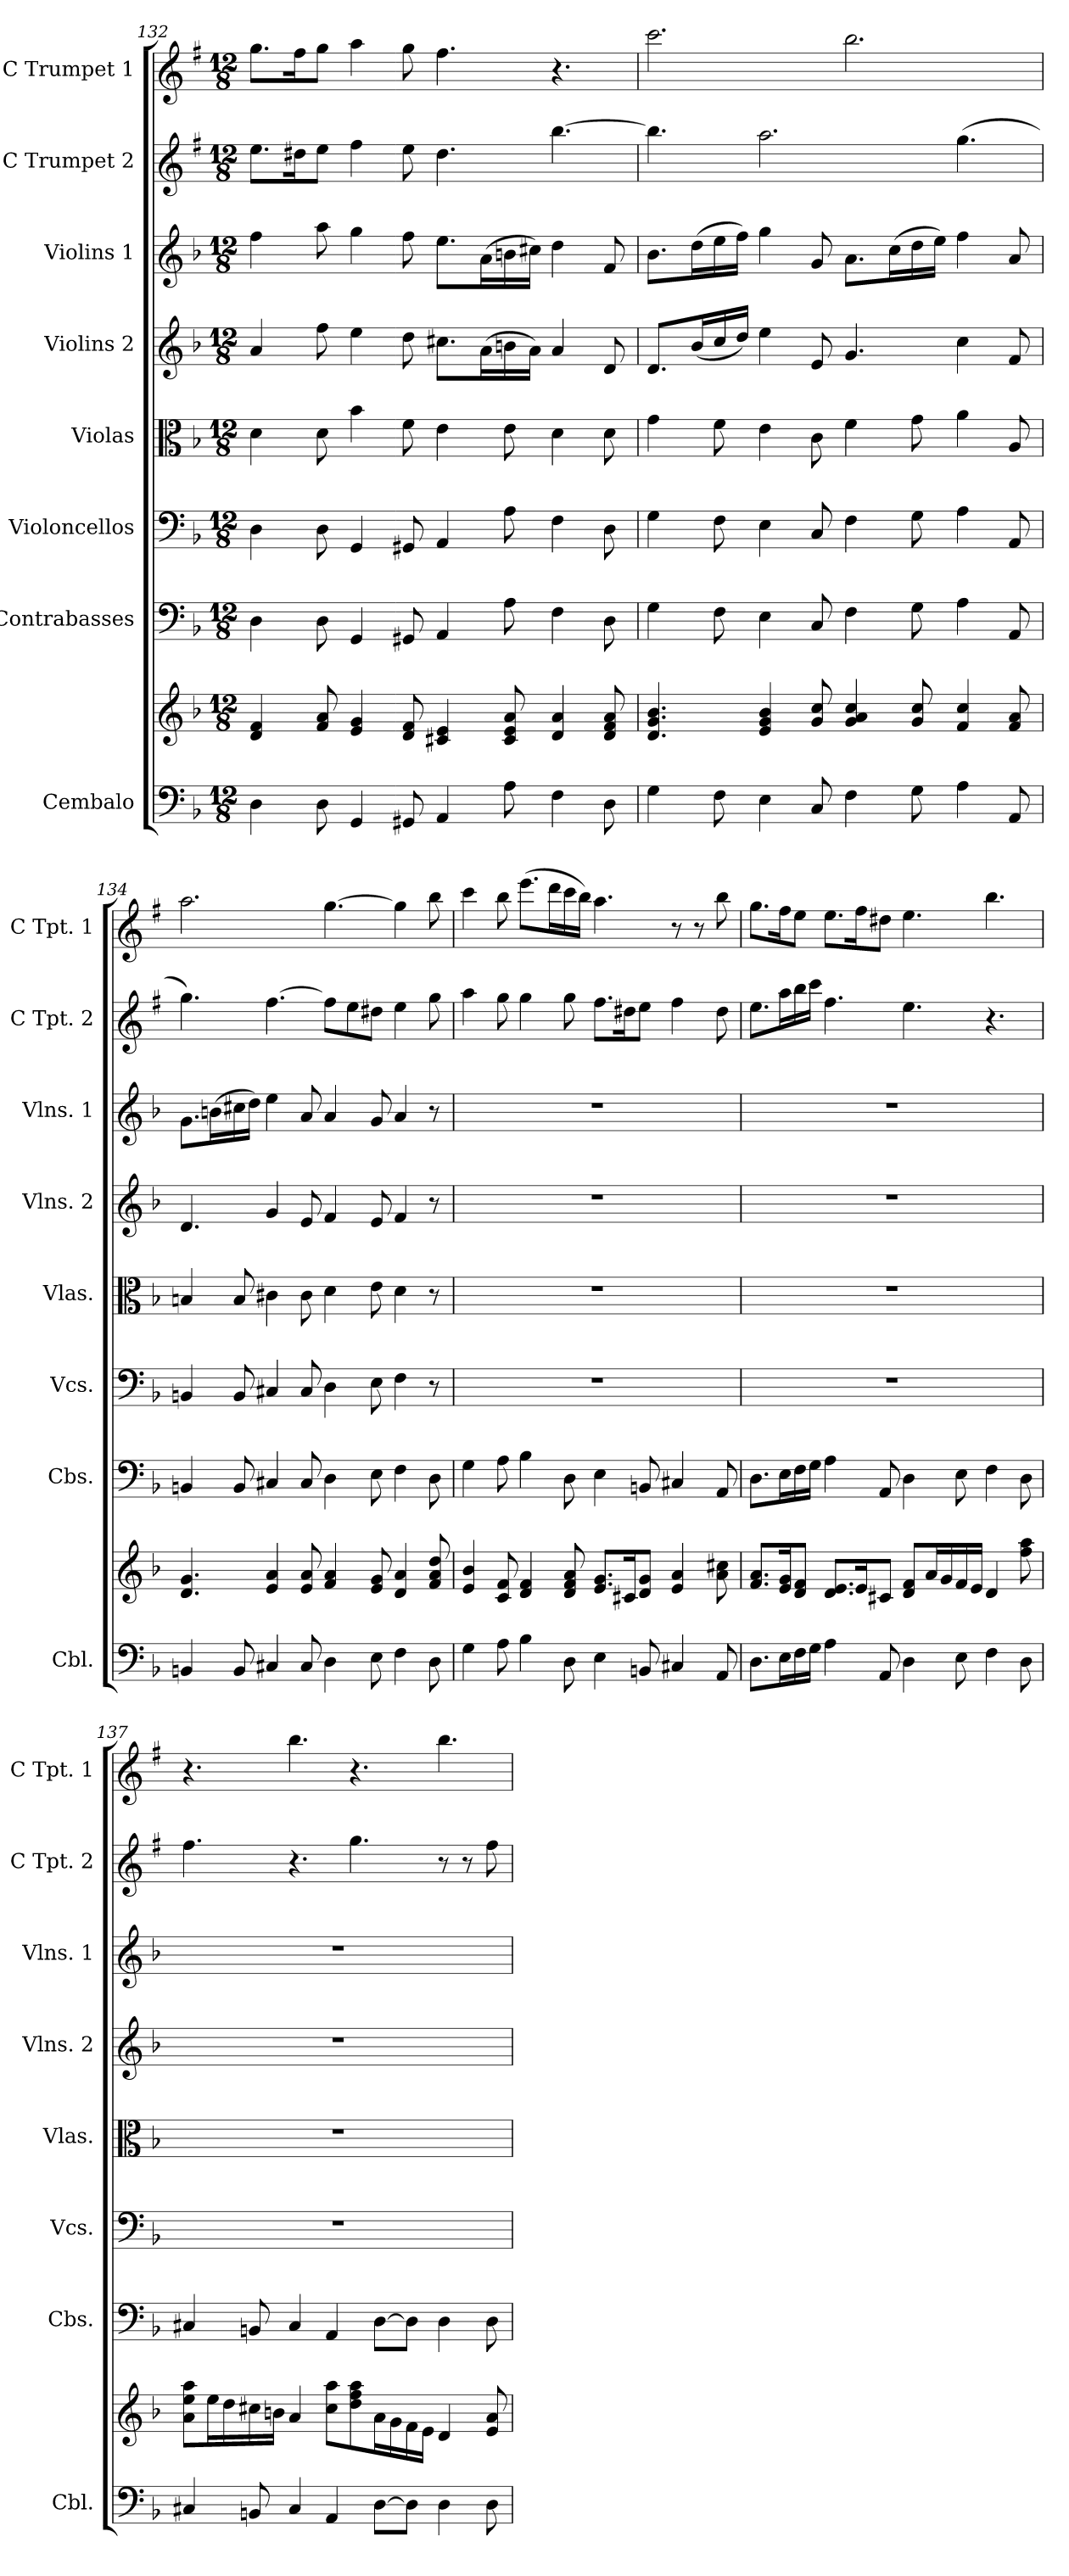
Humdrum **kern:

**kern	**kern	**kern	**kern	**kern	**kern	**kern	**kern	**kern
*part8	*part8	*part7	*part6	*part5	*part4	*part3	*part2	*part1
*staff9	*staff8	*staff7	*staff6	*staff5	*staff4	*staff3	*staff2	*staff1
*I"Cembalo	*	*I"Contrabasses	*I"Violoncellos	*I"Violas	*I"Violins 2	*I"Violins 1	*I"C Trumpet 2	*I"C Trumpet 1
*I'Cbl.	*	*I'Cbs.	*I'Vcs.	*I'Vlas.	*I'Vlns. 2	*I'Vlns. 1	*I'C Tpt. 2	*I'C Tpt. 1
*clefF4	*clefG2	*clefF4	*clefF4	*clefC3	*clefG2	*clefG2	*clefG2	*clefG2
*	*	*	*	*	*	*	*ITrd1c2	*ITrd1c2
*k[b-]	*k[b-]	*k[b-]	*k[b-]	*k[b-]	*k[b-]	*k[b-]	*k[b-]	*k[b-]
*M12/8	*M12/8	*M12/8	*M12/8	*M12/8	*M12/8	*M12/8	*M12/8	*M12/8
=132	=132	=132	=132	=132	=132	=132	=132	=132
4D\	4d/ 4f/	4D\	4D\	4d\	4a/	4ff\	8.dd\L	8.ff\L
.	.	.	.	.	.	.	16cc#X\K	16ee\K
8D\	8f/ 8a/	8D\	8D\	8d\	8ff\	8aa\	8dd\J	8ff\J
4GG/	4e/ 4g/	4GG/	4GG/	4b-\	4ee\	4gg\	4ee\	4gg\
8GG#X/	8d/ 8f/	8GG#X/	8GG#X/	8f\	8dd\	8ff\	8dd\	8ff\
4AA/	4c#X/ 4e/	4AA/	4AA/	4e\	8.cc#X\L	8.ee\L	4.cc#\	4.ee\
.	.	.	.	.	(<16a\L	(>16a\L	.	.
8A\	8c#/ 8e/ 8a/	8A\	8A\	8e\	16bn\	16bn\	.	.
.	.	.	.	.	16a\JJ)	16cc#X\JJ)	.	.
4F\	4d/ 4a/	4F\	4F\	4d\	4a/	4dd\	[4.aa\	4.r
8D\	8d/ 8f/ 8a/	8D\	8D\	8d\	8d/	8f/	.	.
!!LO:PB:g=z
=133	=133	=133	=133	=133	=133	=133	=133	=133
4G\	4.d/ 4.g/ 4.b-/	4G\	4G\	4g\	8.d/L	8.b-\L	4.aa\]	2.bb-\
.	.	.	.	.	(<16b-/L	(>16dd\L	.	.
8F\	.	8F\	8F\	8f\	16cc/	16ee\	.	.
.	.	.	.	.	16dd/JJ)	16ff\JJ)	.	.
4E\	4e/ 4g/ 4b-/	4E\	4E\	4e\	4ee\	4gg\	2.gg\	.
8C/	8g/ 8cc/	8C/	8C/	8c\	8e/	8g/	.	.
4F\	4g/ 4a/ 4cc/	4F\	4F\	4f\	4.g/	8.a\L	.	2.aa\
.	.	.	.	.	.	(>16cc\L	.	.
8G\	8g/ 8cc/	8G\	8G\	8g\	.	16dd\	.	.
.	.	.	.	.	.	16ee\JJ)	.	.
4A\	4f/ 4cc/	4A\	4A\	4a\	4cc\	4ff\	(>4.ff\	.
8AA/	8f/ 8a/	8AA/	8AA/	8A/	8f/	8a/	.	.
=134	=134	=134	=134	=134	=134	=134	=134	=134
4BBn/	4.d/ 4.g/	4BBn/	4BBn/	4Bn/	4.d/	8.g\L	4.ff\)	2.gg\
.	.	.	.	.	.	(>16bn\L	.	.
8BB/	.	8BB/	8BB/	8B/	.	16cc#X\	.	.
.	.	.	.	.	.	16dd\JJ)	.	.
4C#X/	4e/ 4a/	4C#X/	4C#X/	4c#X\	4g/	4ee\	[4.ee\	.
8C#/	8e/ 8a/	8C#/	8C#/	8c#\	8e/	8a/	.	.
4D\	4f/ 4a/	4D\	4D\	4d\	4f/	4a/	8ee\L]	[4.ff\
.	.	.	.	.	.	.	8dd\	.
8E\	8e/ 8g/	8E\	8E\	8e\	8e/	8g/	8cc#X\J	.
4F\	4d/ 4a/	4F\	4F\	4d\	4f/	4a/	4dd\	4ff\]
8D\	8f/ 8a/ 8dd/	8D\	8r	8r	8r	8r	8ff\	8aa\
!!LO:PB:g=z
=135	=135	=135	=135	=135	=135	=135	=135	=135
4G\	4e/ 4b-/	4G\	1.r	1.r	1.r	1.r	4gg\	4bb-\
8A\	8c/ 8f/	8A\	.	.	.	.	8ff\	8aa\
4B-\	4d/ 4f/	4B-\	.	.	.	.	4ff\	(>8.ddd\L
.	.	.	.	.	.	.	.	16ccc\L
8D\	8d/ 8f/ 8a/	8D\	.	.	.	.	8ff\	16bb-\
.	.	.	.	.	.	.	.	16aa\JJ)
4E\	8.e/ 8.g/L	4E\	.	.	.	.	8.ee\L	4.gg\
.	16c#X/K	.	.	.	.	.	16cc#X\K	.
8BBn/	8d/ 8g/J	8BBn/	.	.	.	.	8dd\J	.
4C#X/	4e/ 4a/	4C#X/	.	.	.	.	4ee\	8r
.	.	.	.	.	.	.	.	8r
8AA/	8a\ 8cc#X\	8AA/	.	.	.	.	8cc#\	8aa\
=136	=136	=136	=136	=136	=136	=136	=136	=136
8.D\L	8.f/ 8.a/L	8.D\L	1.r	1.r	1.r	1.r	8.dd\L	8.ff\L
16E\L	16e/ 16g/K	16E\L	.	.	.	.	16gg\L	16ee\K
16F\	8d/ 8f/J	16F\	.	.	.	.	16aa\	8dd\J
16G\JJ	.	16G\JJ	.	.	.	.	16bb-\JJ	.
4A\	8.d/ 8.e/L	4A\	.	.	.	.	4.ee\	8.dd\L
.	16e/K	.	.	.	.	.	.	16ee\K
8AA/	8c#X/J	8AA/	.	.	.	.	.	8cc#X\J
4D\	8d/ 8f/L	4D\	.	.	.	.	4.dd\	4.dd\
.	16a/L	.	.	.	.	.	.	.
.	16g/	.	.	.	.	.	.	.
8E\	16f/	8E\	.	.	.	.	.	.
.	16e/JJ	.	.	.	.	.	.	.
4F\	4d/	4F\	.	.	.	.	4.r	4.aa\
8D\	8ff\ 8aa\	8D\	.	.	.	.	.	.
!!LO:PB:g=z
=137	=137	=137	=137	=137	=137	=137	=137	=137
4C#X/	8a\ 8ee\ 8aa\L	4C#X/	1.r	1.r	1.r	1.r	4.ee\	4.r
.	16ee\L	.	.	.	.	.	.	.
.	16dd\	.	.	.	.	.	.	.
8BBn/	16cc#X\	8BBn/	.	.	.	.	.	.
.	16bn\JJ	.	.	.	.	.	.	.
4C#/	4a/	4C#/	.	.	.	.	4.r	4.aa\
4AA/	8cc#\ 8aa\L	4AA/	.	.	.	.	.	.
.	8dd\ 8ff\ 8aa\	.	.	.	.	.	4.ff\	4.r
[8D\L	16a\L	[8D\L	.	.	.	.	.	.
.	16g\	.	.	.	.	.	.	.
8D\J]	16f\	8D\J]	.	.	.	.	.	.
.	16e\JJ	.	.	.	.	.	.	.
4D\	4d/	4D\	.	.	.	.	8r	4.aa\
.	.	.	.	.	.	.	8r	.
8D\	8e/ 8a/	8D\	.	.	.	.	8ee\	.
=	=	=	=	=	=	=	=	=
*-	*-	*-	*-	*-	*-	*-	*-	*-
